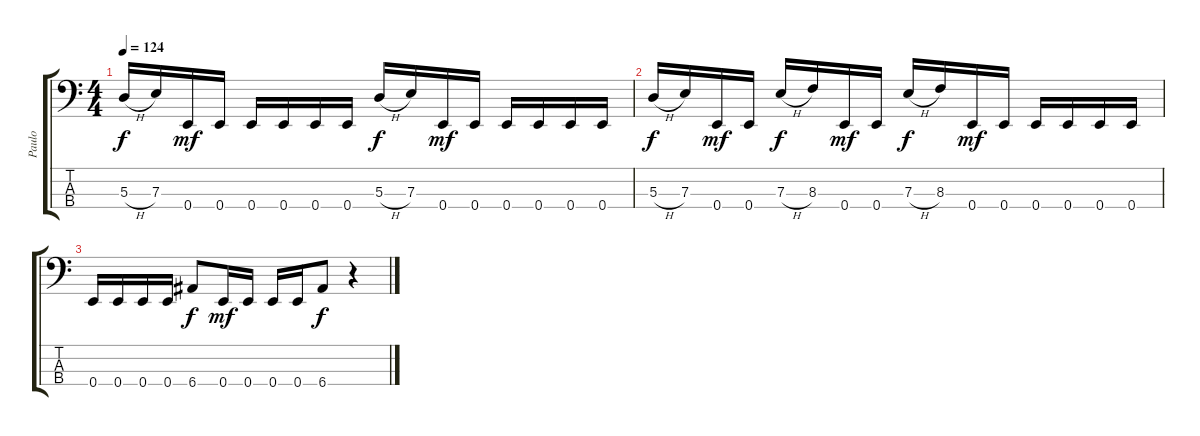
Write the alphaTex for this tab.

\track ("Paulo" "Paulo") {instrument electricbasspick}
\staff {score tabs}
\tuning (G2 D2 A1 E1) {hide}
\ts (4 4)
\tempo 124
\clef f4
\ks c
5.3{h}.16{dy f} 7.3.16 0.4.16{dy mf} 0.4.16 0.4.16 0.4.16 0.4.16 0.4.16 5.3{h}.16{dy f} 7.3.16 0.4.16{dy mf} 0.4.16 0.4.16 0.4.16 0.4.16 0.4.16 |
5.3{h}.16{dy f} 7.3.16 0.4.16{dy mf} 0.4.16 7.3{h}.16{dy f} 8.3.16 0.4.16{dy mf} 0.4.16 7.3{h}.16{dy f} 8.3.16 0.4.16{dy mf} 0.4.16 0.4.16 0.4.16 0.4.16 0.4.16 |
0.4.16 0.4.16 0.4.16 0.4.16 6.4.8{dy f} 0.4.16{dy mf} 0.4.16 0.4.16 0.4.16 6.4.8{dy f} r.4
